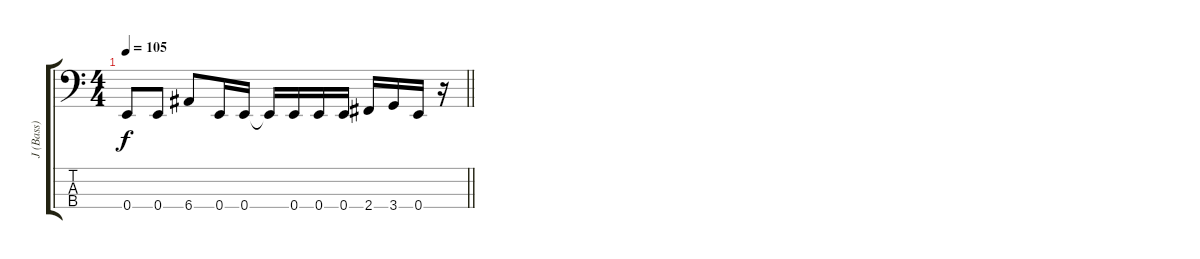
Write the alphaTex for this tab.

\track ("J (Bass)" "J (Bass)") {instrument electricbasspick}
\staff {score tabs}
\tuning (G2 D2 A1 E1) {hide}
\ts (4 4)
\tempo 105
\clef f4
\barLineRight lightlight
\ks c
0.4.8{dy f} 0.4.8 6.4.8 0.4.16 0.4.16 0.4{t}.16 0.4.16 0.4.16 0.4.16 2.4.16 3.4.16 0.4.16 r.16
